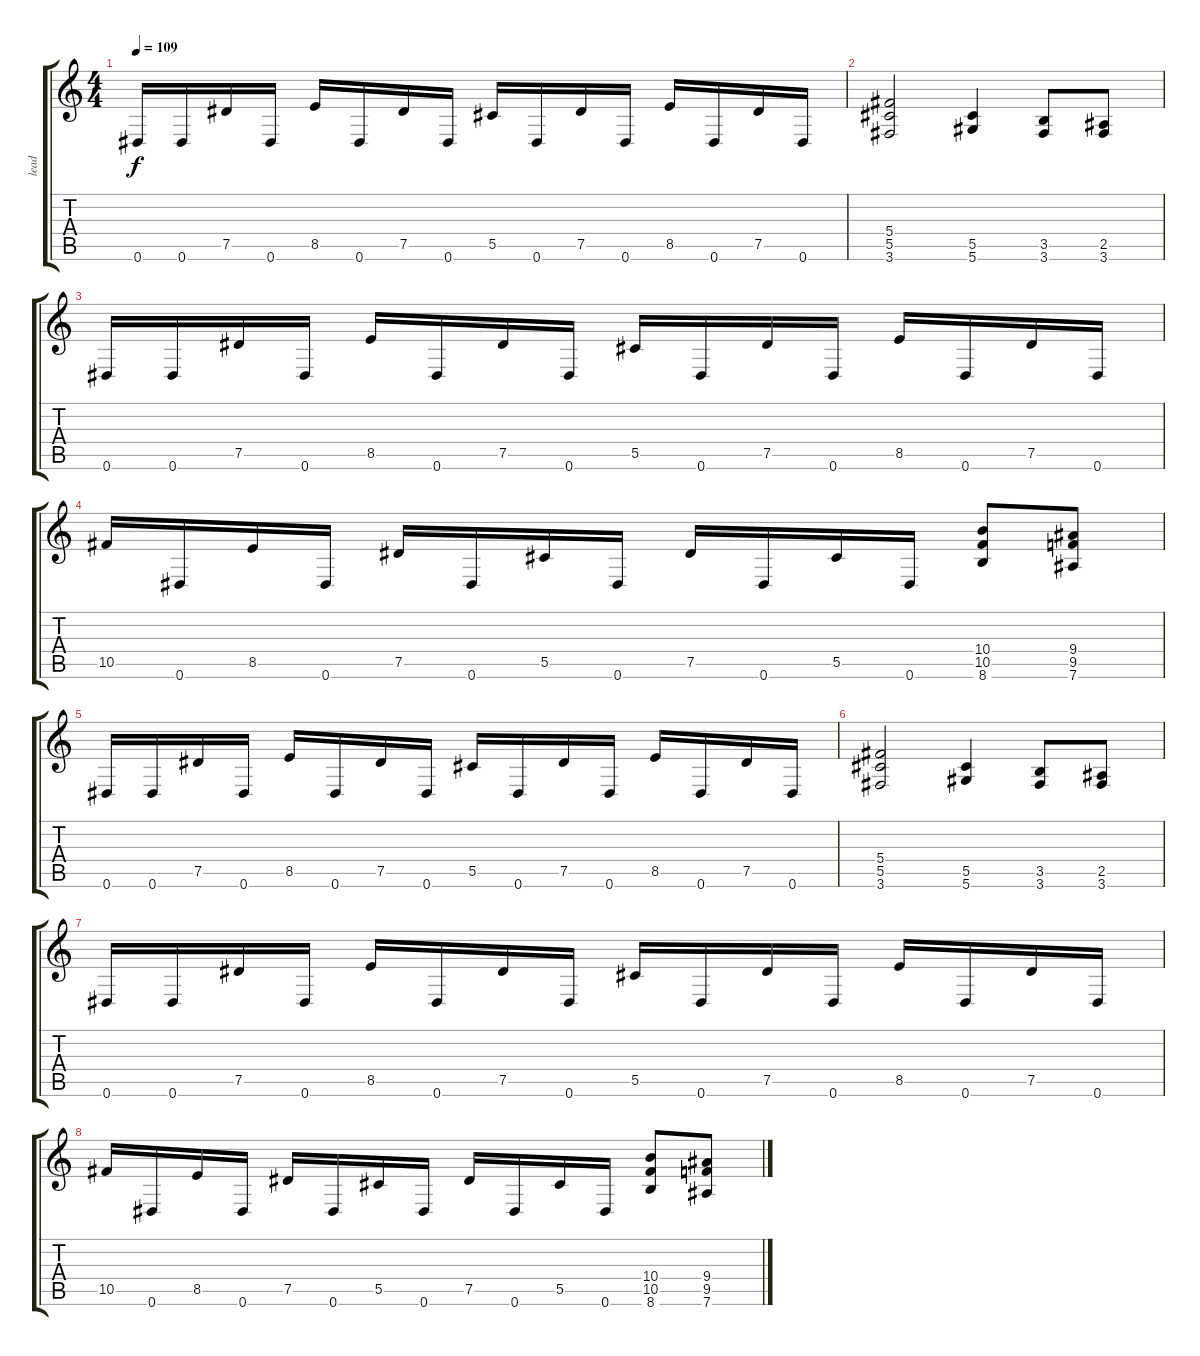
\track ("lead" "lead") {instrument distortionguitar}
\staff {score tabs}
\tuning (Eb4 Bb3 Gb3 Db3 Ab2 Eb2) {hide}
\ts (4 4)
\tempo 109
\clef g2
\ks c
0.6.16{dy f} 0.6.16 7.5.16 0.6.16 8.5.16 0.6.16 7.5.16 0.6.16 5.5.16 0.6.16 7.5.16 0.6.16 8.5.16 0.6.16 7.5.16 0.6.16 |
(5.4 5.5 3.6).2 (5.5 5.6).4 (3.5 3.6).8 (2.5 3.6).8 |
0.6.16 0.6.16 7.5.16 0.6.16 8.5.16 0.6.16 7.5.16 0.6.16 5.5.16 0.6.16 7.5.16 0.6.16 8.5.16 0.6.16 7.5.16 0.6.16 |
10.5.16 0.6.16 8.5.16 0.6.16 7.5.16 0.6.16 5.5.16 0.6.16 7.5.16 0.6.16 5.5.16 0.6.16 (10.4 10.5 8.6).8 (9.4 9.5 7.6).8 |
0.6.16 0.6.16 7.5.16 0.6.16 8.5.16 0.6.16 7.5.16 0.6.16 5.5.16 0.6.16 7.5.16 0.6.16 8.5.16 0.6.16 7.5.16 0.6.16 |
(5.4 5.5 3.6).2 (5.5 5.6).4 (3.5 3.6).8 (2.5 3.6).8 |
0.6.16 0.6.16 7.5.16 0.6.16 8.5.16 0.6.16 7.5.16 0.6.16 5.5.16 0.6.16 7.5.16 0.6.16 8.5.16 0.6.16 7.5.16 0.6.16 |
10.5.16 0.6.16 8.5.16 0.6.16 7.5.16 0.6.16 5.5.16 0.6.16 7.5.16 0.6.16 5.5.16 0.6.16 (10.4 10.5 8.6).8 (9.4 9.5 7.6).8
